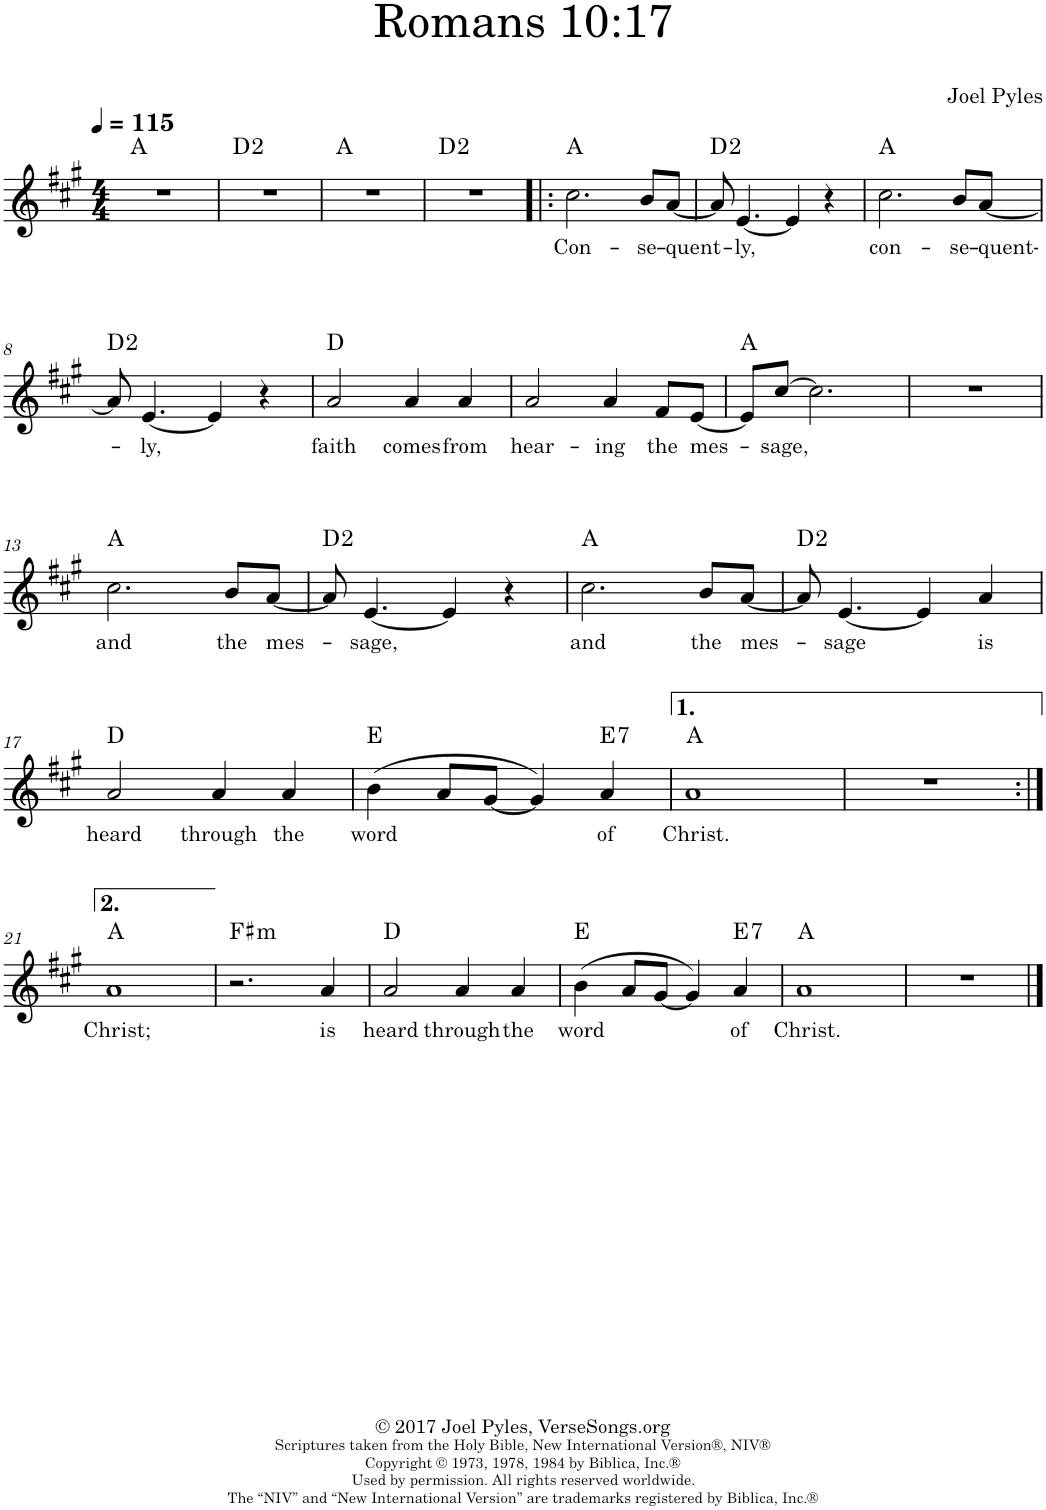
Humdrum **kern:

**kern	**text	**harte
*part1	*part1	*part1
*staff1	*staff1	*
*I"Piano	*	*
*I'Pno.	*	*
*clefG2	*	*
*k[f#c#g#]	*	*
*M4/4	*	*
*MM115	*	*
=1	=1	=1
1r	.	A:maj
=2	=2	=2
1r	.	D:maj(2)
=3	=3	=3
1r	.	A:maj
=4	=4	=4
1r	.	D:maj(2)
=5!|:	=5!|:	=5!|:
!	!LO:LY:b	!
2.cc#\	Con-	A:maj
!	!LO:LY:b	!
8b/L	-se-	.
!	!LO:LY:b	!
[8a/J	-quent-	.
=6	=6	=6
8a/]	.	D:maj(2)
!	!LO:LY:b	!
[4.e/	-ly,	.
4e/]	.	.
4r	.	.
=7	=7	=7
!	!LO:LY:b	!
2.cc#\	con-	A:maj
!	!LO:LY:b	!
8b/L	-se-	.
!	!LO:LY:b	!
[8a/J	-quent-	.
!!LO:LB:g=z
=8	=8	=8
8a/]	.	D:maj(2)
!	!LO:LY:b	!
[4.e/	-ly,	.
4e/]	.	.
4r	.	.
=9	=9	=9
!	!LO:LY:b	!
2a/	faith	D:maj
!	!LO:LY:b	!
4a/	comes	.
!	!LO:LY:b	!
4a/	from	.
=10	=10	=10
!	!LO:LY:b	!
2a/	hear-	.
!	!LO:LY:b	!
4a/	-ing	.
!	!LO:LY:b	!
8f#/L	the	.
!	!LO:LY:b	!
[8e/J	mes-	.
=11	=11	=11
8e/L]	.	A:maj
!	!LO:LY:b	!
[8cc#/J	-sage,	.
2.cc#\]	.	.
=12	=12	=12
1r	.	.
!!LO:LB:g=z
=13	=13	=13
!	!LO:LY:b	!
2.cc#\	and	A:maj
!	!LO:LY:b	!
8b/L	the	.
!	!LO:LY:b	!
[8a/J	mes-	.
=14	=14	=14
8a/]	.	D:maj(2)
!	!LO:LY:b	!
[4.e/	-sage,	.
4e/]	.	.
4r	.	.
=15	=15	=15
!	!LO:LY:b	!
2.cc#\	and	A:maj
!	!LO:LY:b	!
8b/L	the	.
!	!LO:LY:b	!
[8a/J	mes-	.
=16	=16	=16
8a/]	.	D:maj(2)
!	!LO:LY:b	!
[4.e/	-sage	.
4e/]	.	.
!	!LO:LY:b	!
4a/	is	.
!!LO:LB:g=z
=17	=17	=17
!	!LO:LY:b	!
2a/	heard	D:maj
!	!LO:LY:b	!
4a/	through	.
!	!LO:LY:b	!
4a/	the	.
=18	=18	=18
!	!LO:LY:b	!
(4b\	word	E:maj
8a/L	.	.
[8g#/J	.	.
4g#/])	.	.
!	!LO:LY:b	!LO:H:kt=7
4a/	of	E:7
=19	=19	=19
!	!LO:LY:b	!
1a	Christ.	A:maj
=20	=20	=20
1r	.	.
!!LO:LB:g=z
=21:|!	=21:|!	=21:|!
!	!LO:LY:b	!
1a	Christ;	A:maj
=22	=22	=22
!	!	!LO:H:kt=m
2.r	.	F#:min
!	!LO:LY:b	!
4a/	is	.
=23	=23	=23
!	!LO:LY:b	!
2a/	heard	D:maj
!	!LO:LY:b	!
4a/	through	.
!	!LO:LY:b	!
4a/	the	.
=24	=24	=24
!	!LO:LY:b	!
(4b\	word	E:maj
8a/L	.	.
[8g#/J	.	.
4g#/])	.	.
!	!LO:LY:b	!LO:H:kt=7
4a/	of	E:7
=25	=25	=25
!	!LO:LY:b	!
1a	Christ.	A:maj
=26	=26	=26
1r	.	.
==	==	==
*-	*-	*-
